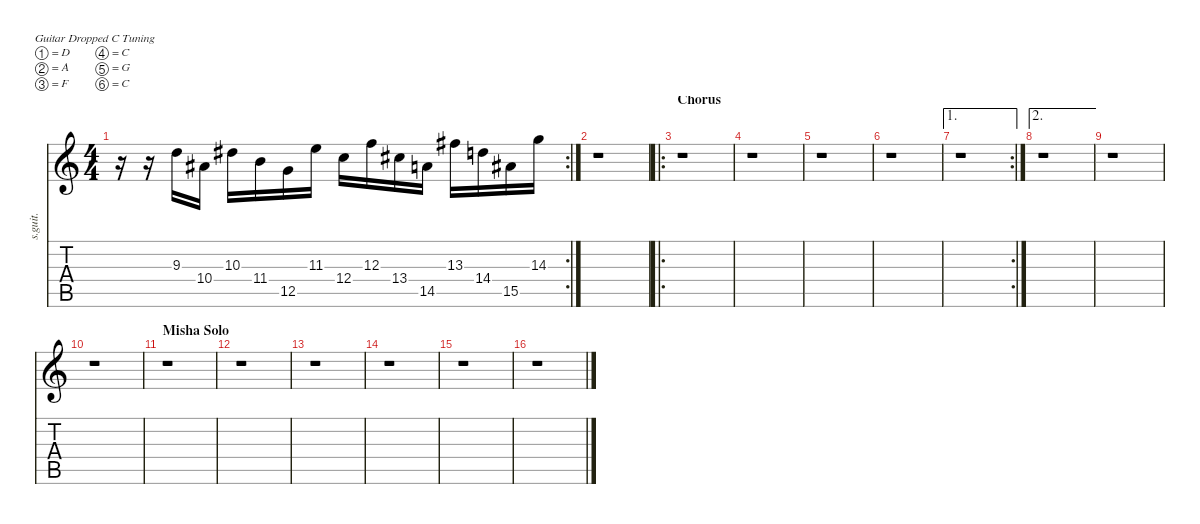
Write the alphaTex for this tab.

\defaultSystemsLayout 4
\hideDynamics
\bracketExtendMode nobrackets
\track ("Sub-Guitar" "s.guit.") {instrument distortionguitar}
\staff {score tabs}
\tuning (D4 A3 F3 C3 G2 C2)
\rc 2
\ts (4 4)
\tempo (116 hide)
\clef g2
\ks c
r.16{dy f} r.16 9.3.16{lyrics (0 "") lyrics (1 "") lyrics (2 "") lyrics (3 "") lyrics (4 "")} 10.4{acc #}.16{lyrics (0 "") lyrics (1 "") lyrics (2 "") lyrics (3 "") lyrics (4 "")} 10.3{acc #}.16{lyrics (0 "") lyrics (1 "") lyrics (2 "") lyrics (3 "") lyrics (4 "")} 11.4.16{lyrics (0 "") lyrics (1 "") lyrics (2 "") lyrics (3 "") lyrics (4 "")} 12.5.16{lyrics (0 "") lyrics (1 "") lyrics (2 "") lyrics (3 "") lyrics (4 "")} 11.3.16{lyrics (0 "") lyrics (1 "") lyrics (2 "") lyrics (3 "") lyrics (4 "")} 12.4.16{lyrics (0 "") lyrics (1 "") lyrics (2 "") lyrics (3 "") lyrics (4 "")} 12.3.16{lyrics (0 "") lyrics (1 "") lyrics (2 "") lyrics (3 "") lyrics (4 "")} 13.4{acc #}.16{lyrics (0 "") lyrics (1 "") lyrics (2 "") lyrics (3 "") lyrics (4 "")} 14.5.16{lyrics (0 "") lyrics (1 "") lyrics (2 "") lyrics (3 "") lyrics (4 "")} 13.3{acc #}.16{lyrics (0 "") lyrics (1 "") lyrics (2 "") lyrics (3 "") lyrics (4 "")} 14.4.16{lyrics (0 "") lyrics (1 "") lyrics (2 "") lyrics (3 "") lyrics (4 "")} 15.5{acc #}.16{lyrics (0 "") lyrics (1 "") lyrics (2 "") lyrics (3 "") lyrics (4 "")} 14.3.16{lyrics (0 "") lyrics (1 "") lyrics (2 "") lyrics (3 "") lyrics (4 "")} |
r.1 |
\ro
\section ("" "Chorus")
r.1 |
r.1 |
r.1 |
r.1 |
\ae 1
\rc 2
r.1 |
\ae 2
r.1 |
r.1 |
r.1 |
\section ("" "Misha Solo")
r.1 |
r.1 |
r.1 |
r.1 |
r.1 |
r.1
